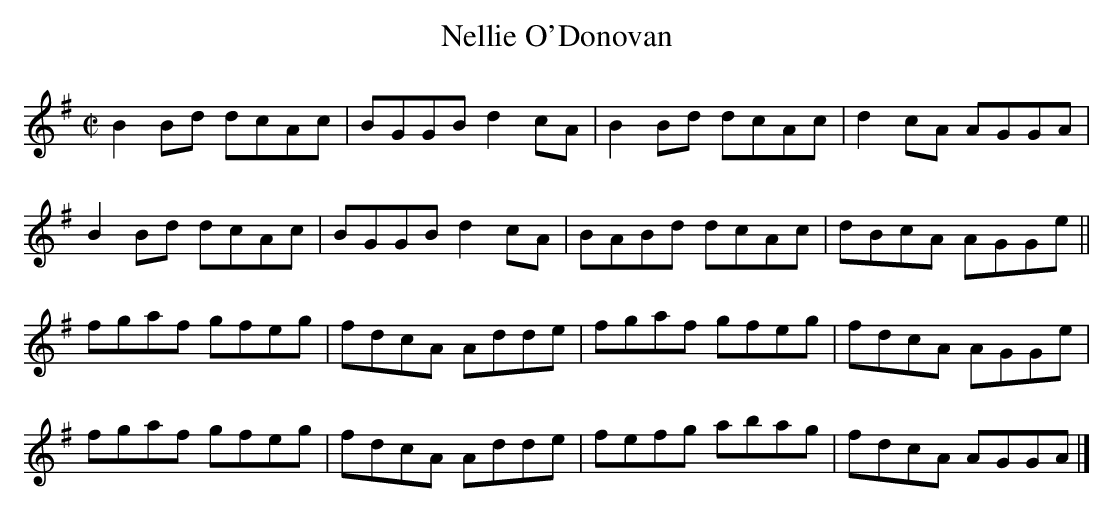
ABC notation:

X:1
T: Nellie O'Donovan
M: C|
L: 1/8
K: G
B2 Bd dcAc | BGGB d2 cA | B2 Bd dcAc | d2 cA AGGA |
B2 Bd dcAc | BGGB d2 cA | BABd  dcAc | dBcA  AGGe ||
fgaf  gfeg | fdcA Adde  | fgaf  gfeg | fdcA  AGGe |
fgaf  gfeg | fdcA Adde  | fefg  abag | fdcA  AGGA |]
